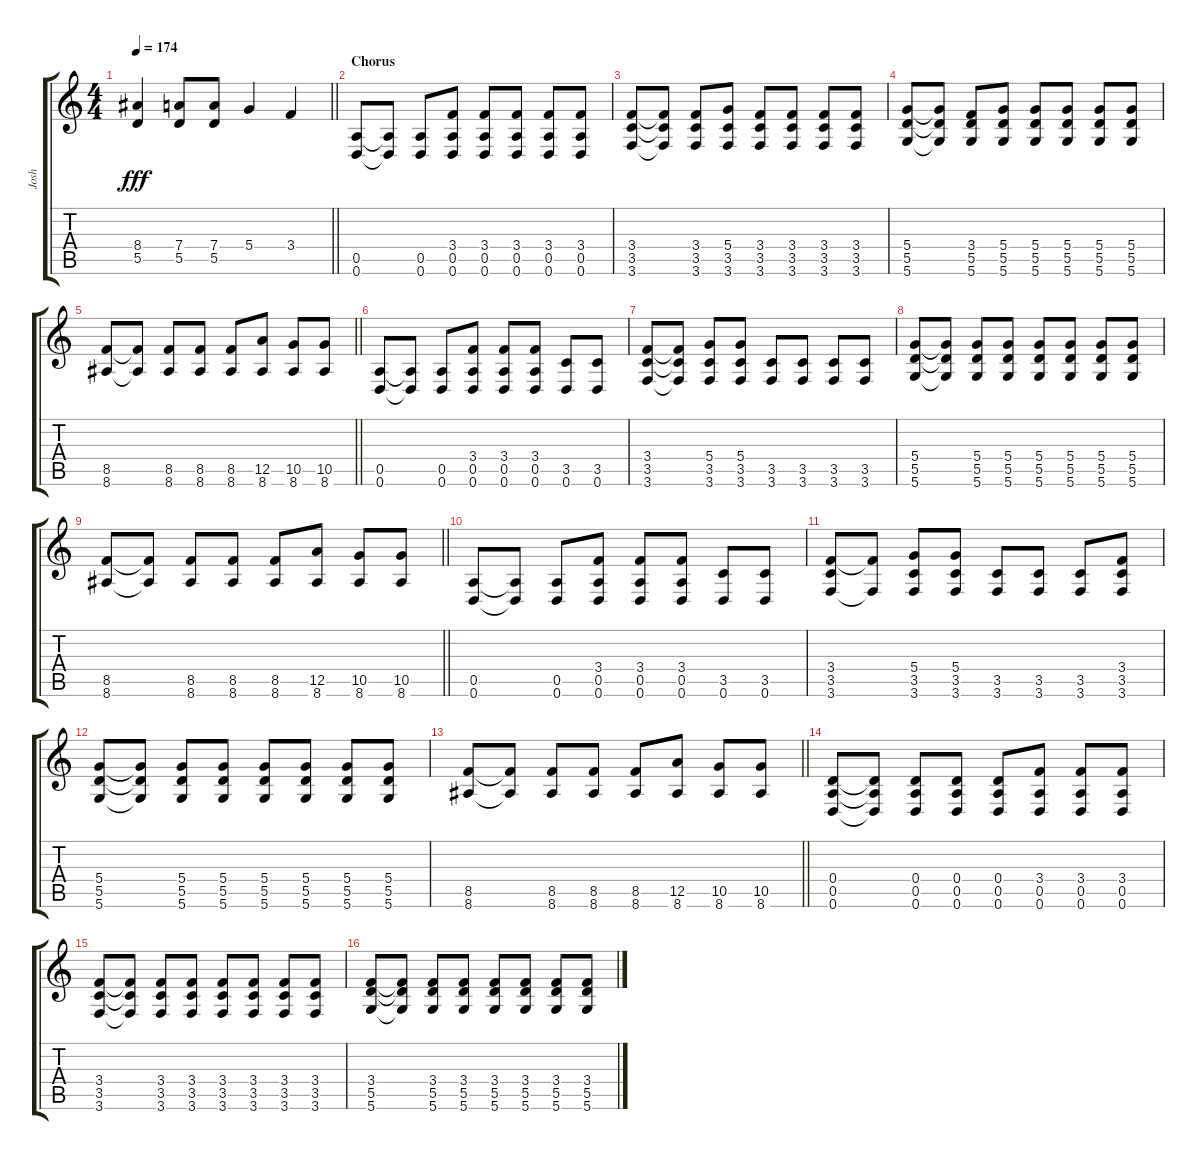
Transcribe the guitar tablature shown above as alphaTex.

\track ("Josh" "Josh") {instrument distortionguitar}
\staff {score tabs}
\tuning (E4 B3 G3 D3 A2 D2) {hide}
\ts (4 4)
\tempo 174
\clef g2
\barLineRight lightlight
\ks c
(8.4 5.5).4{dy fff} (7.4 5.5).8 (7.4 5.5).8 5.4.4 3.4.4 |
\section ("" "Chorus")
(0.5 0.6).8 (0.5{t} 0.6{t}).8 (0.5 0.6).8 (3.4 0.5 0.6).8 (3.4 0.5 0.6).8 (3.4 0.5 0.6).8 (3.4 0.5 0.6).8 (3.4 0.5 0.6).8 |
(3.4 3.5 3.6).8 (3.4{t} 3.5{t} 3.6{t}).8 (3.4 3.5 3.6).8 (5.4 3.5 3.6).8 (3.4 3.5 3.6).8 (3.4 3.5 3.6).8 (3.4 3.5 3.6).8 (3.4 3.5 3.6).8 |
(5.4 5.5 5.6).8 (5.4{t} 5.5{t} 5.6{t}).8 (3.4 5.5 5.6).8 (5.4 5.5 5.6).8 (5.4 5.5 5.6).8 (5.4 5.5 5.6).8 (5.4 5.5 5.6).8 (5.4 5.5 5.6).8 |
\barLineRight lightlight
(8.5 8.6).8 (8.5{t} 8.6{t}).8 (8.5 8.6).8 (8.5 8.6).8 (8.5 8.6).8 (12.5 8.6).8 (10.5 8.6).8 (10.5 8.6).8 |
(0.5 0.6).8 (0.5{t} 0.6{t}).8 (0.5 0.6).8 (3.4 0.5 0.6).8 (3.4 0.5 0.6).8 (3.4 0.5 0.6).8 (3.5 0.6).8 (3.5 0.6).8 |
(3.4 3.5 3.6).8 (3.4{t} 3.5{t} 3.6{t}).8 (5.4 3.5 3.6).8 (5.4 3.5 3.6).8 (3.5 3.6).8 (3.5 3.6).8 (3.5 3.6).8 (3.5 3.6).8 |
(5.4 5.5 5.6).8 (5.4{t} 5.5{t} 5.6{t}).8 (5.4 5.5 5.6).8 (5.4 5.5 5.6).8 (5.4 5.5 5.6).8 (5.4 5.5 5.6).8 (5.4 5.5 5.6).8 (5.4 5.5 5.6).8 |
\barLineRight lightlight
(8.5 8.6).8 (8.5{t} 8.6{t}).8 (8.5 8.6).8 (8.5 8.6).8 (8.5 8.6).8 (12.5 8.6).8 (10.5 8.6).8 (10.5 8.6).8 |
(0.5 0.6).8 (0.5{t} 0.6{t}).8 (0.5 0.6).8 (3.4 0.5 0.6).8 (3.4 0.5 0.6).8 (3.4 0.5 0.6).8 (3.5 0.6).8 (3.5 0.6).8 |
(3.4 3.5 3.6).8 (3.4{t} 3.6{t}).8 (5.4 3.5 3.6).8 (5.4 3.5 3.6).8 (3.5 3.6).8 (3.5 3.6).8 (3.5 3.6).8 (3.4 3.5 3.6).8 |
(5.4 5.5 5.6).8 (5.4{t} 5.5{t} 5.6{t}).8 (5.4 5.5 5.6).8 (5.4 5.5 5.6).8 (5.4 5.5 5.6).8 (5.4 5.5 5.6).8 (5.4 5.5 5.6).8 (5.4 5.5 5.6).8 |
\barLineRight lightlight
(8.5 8.6).8 (8.5{t} 8.6{t}).8 (8.5 8.6).8 (8.5 8.6).8 (8.5 8.6).8 (12.5 8.6).8 (10.5 8.6).8 (10.5 8.6).8 |
(0.4 0.5 0.6).8 (0.4{t} 0.5{t} 0.6{t}).8 (0.4 0.5 0.6).8 (0.4 0.5 0.6).8 (0.4 0.5 0.6).8 (3.4 0.5 0.6).8 (3.4 0.5 0.6).8 (3.4 0.5 0.6).8 |
(3.4 3.5 3.6).8 (3.4{t} 3.5{t} 3.6{t}).8 (3.4 3.5 3.6).8 (3.4 3.5 3.6).8 (3.4 3.5 3.6).8 (3.4 3.5 3.6).8 (3.4 3.5 3.6).8 (3.4 3.5 3.6).8 |
(3.4 5.5 5.6).8 (3.4{t} 5.5{t} 5.6{t}).8 (3.4 5.5 5.6).8 (3.4 5.5 5.6).8 (3.4 5.5 5.6).8 (3.4 5.5 5.6).8 (3.4 5.5 5.6).8 (3.4 5.5 5.6).8
